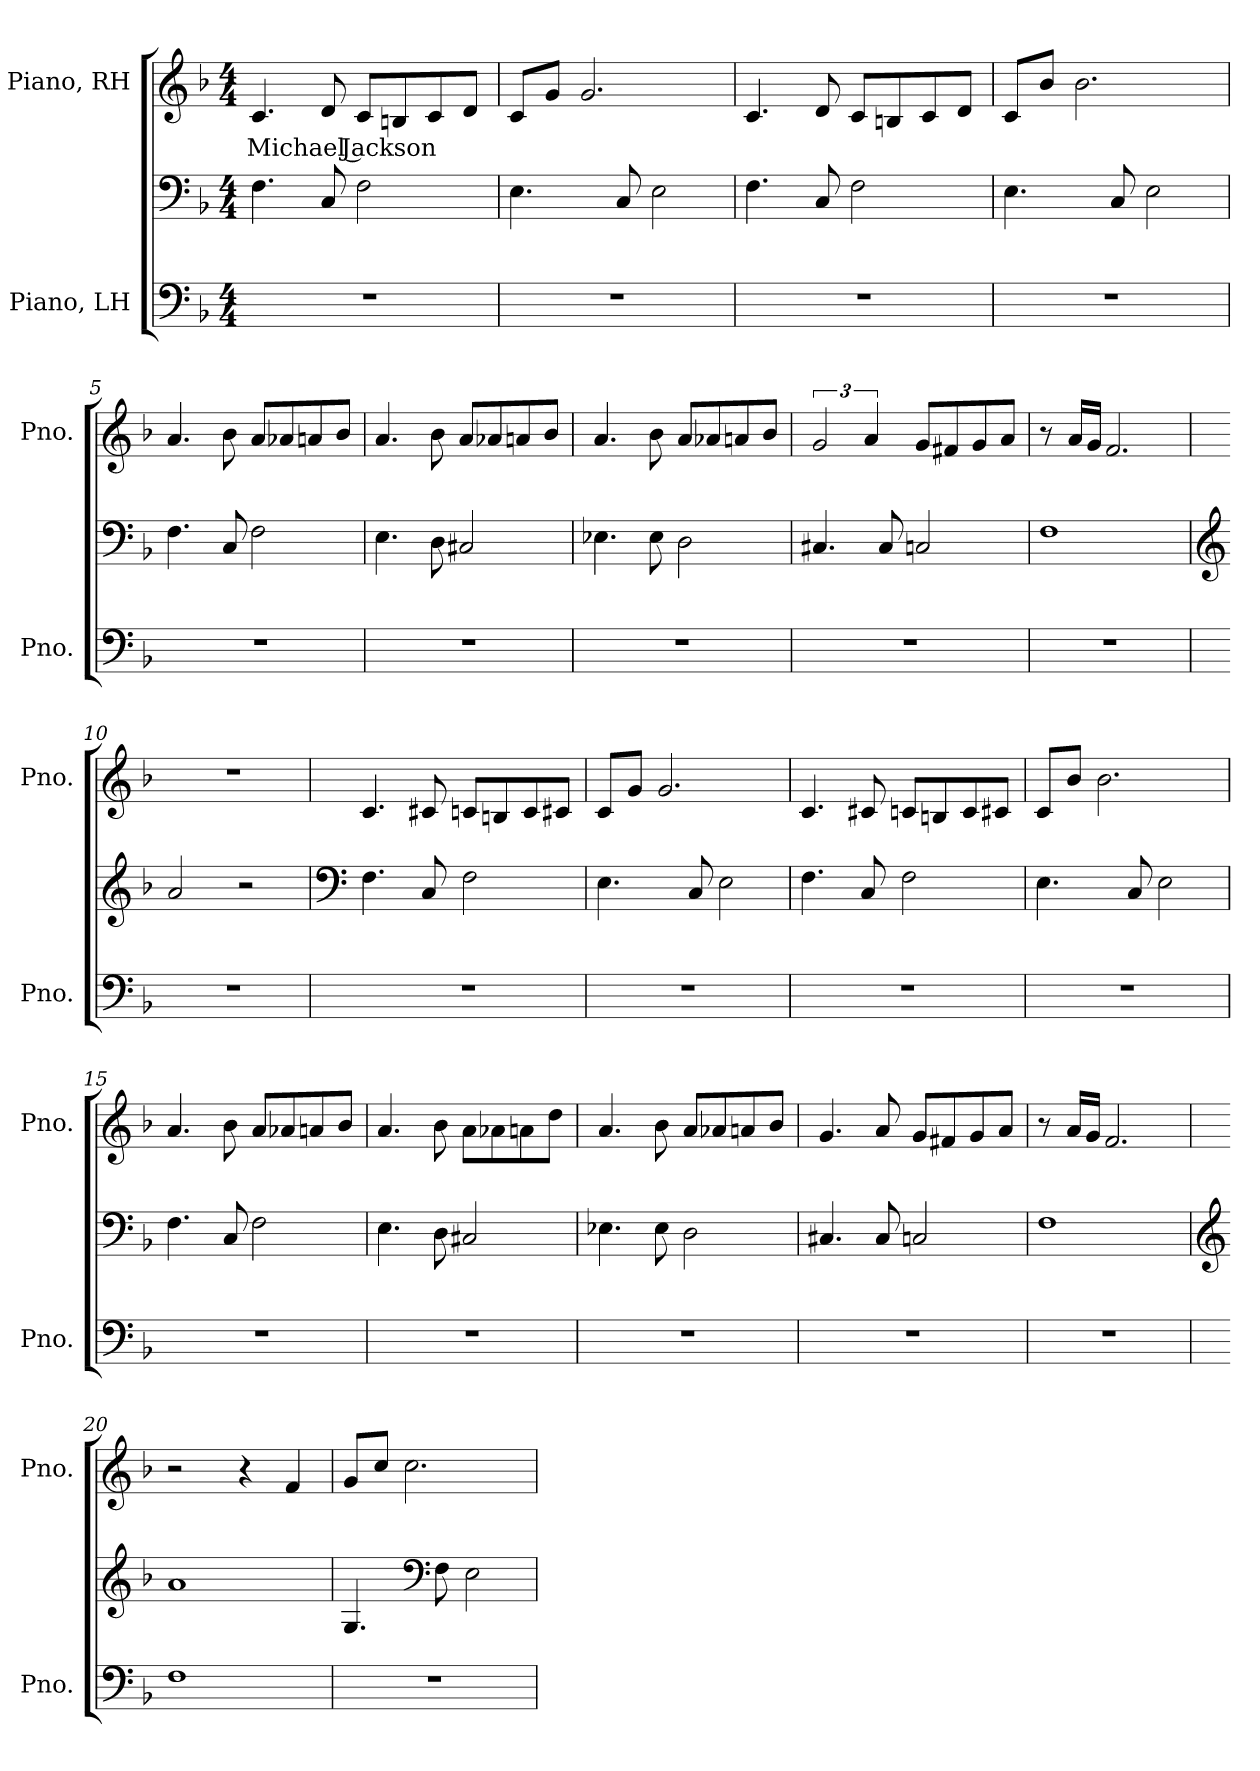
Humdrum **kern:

**kern	**kern	**kern	**text
*part2	*part2	*part1	*part1
*staff3	*staff2	*staff1	*staff1
*I"Piano, LH	*	*I"Piano, RH	*
*I'Pno.	*	*I'Pno.	*
*clefF4	*clefF4	*clefG2	*
*k[b-]	*k[b-]	*k[b-]	*
*M4/4	*M4/4	*M4/4	*
*MM70	*MM70	*MM70	*
=1	=1	=1	=1
!	!	!	!LO:LY:b
1r	4.F\	4.c/	Michael Jackson
.	8C/	8d/	.
.	2F\	8c/L	.
.	.	8Bn/	.
.	.	8c/	.
.	.	8d/J	.
=2	=2	=2	=2
1r	4.E\	8c/L	.
.	.	8g/J	.
.	.	2.g/	.
.	8C/	.	.
.	2E\	.	.
=3	=3	=3	=3
1r	4.F\	4.c/	.
.	8C/	8d/	.
.	2F\	8c/L	.
.	.	8Bn/	.
.	.	8c/	.
.	.	8d/J	.
=4	=4	=4	=4
1r	4.E\	8c/L	.
.	.	8b-/J	.
.	.	2.b-\	.
.	8C/	.	.
.	2E\	.	.
!!LO:LB:g=z
=5	=5	=5	=5
1r	4.F\	4.a/	.
.	8C/	8b-\	.
.	2F\	8a/L	.
.	.	8a-X/	.
.	.	8an/	.
.	.	8b-/J	.
=6	=6	=6	=6
1r	4.E\	4.a/	.
.	8D\	8b-\	.
.	2C#X/	8a/L	.
.	.	8a-X/	.
.	.	8an/	.
.	.	8b-/J	.
=7	=7	=7	=7
1r	4.E-X\	4.a/	.
.	8E-\	8b-\	.
.	2D\	8a/L	.
.	.	8a-X/	.
.	.	8an/	.
.	.	8b-/J	.
=8	=8	=8	=8
1r	4.C#X/	3g/	.
.	.	6a/	.
.	8C#/	.	.
.	2Cn/	8g/L	.
.	.	8f#X/	.
.	.	8g/	.
.	.	8a/J	.
=9	=9	=9	=9
1r	1F	8r	.
.	.	16a/LL	.
.	.	16g/JJ	.
.	.	2.f/	.
!!LO:LB:g=z
=10	=10	=10	=10
*	*clefG2	*	*
1r	2a/	1r	.
.	2r	.	.
=11	=11	=11	=11
*	*clefF4	*	*
1r	4.F\	4.c/	.
.	8C/	8c#X/	.
.	2F\	8cn/L	.
.	.	8Bn/	.
.	.	8c/	.
.	.	8c#X/J	.
=12	=12	=12	=12
1r	4.E\	8c/L	.
.	.	8g/J	.
.	.	2.g/	.
.	8C/	.	.
.	2E\	.	.
=13	=13	=13	=13
1r	4.F\	4.c/	.
.	8C/	8c#X/	.
.	2F\	8cn/L	.
.	.	8Bn/	.
.	.	8c/	.
.	.	8c#X/J	.
=14	=14	=14	=14
1r	4.E\	8c/L	.
.	.	8b-/J	.
.	.	2.b-\	.
.	8C/	.	.
.	2E\	.	.
!!LO:LB:g=z
=15	=15	=15	=15
1r	4.F\	4.a/	.
.	8C/	8b-\	.
.	2F\	8a/L	.
.	.	8a-X/	.
.	.	8an/	.
.	.	8b-/J	.
=16	=16	=16	=16
1r	4.E\	4.a/	.
.	8D\	8b-\	.
.	2C#X/	8a\L	.
.	.	8a-X\	.
.	.	8an\	.
.	.	8dd\J	.
=17	=17	=17	=17
1r	4.E-X\	4.a/	.
.	8E-\	8b-\	.
.	2D\	8a/L	.
.	.	8a-X/	.
.	.	8an/	.
.	.	8b-/J	.
=18	=18	=18	=18
1r	4.C#X/	4.g/	.
.	8C#/	8a/	.
.	2Cn/	8g/L	.
.	.	8f#X/	.
.	.	8g/	.
.	.	8a/J	.
=19	=19	=19	=19
1r	1F	8r	.
.	.	16a/LL	.
.	.	16g/JJ	.
.	.	2.f/	.
!!LO:PB:g=z
=20	=20	=20	=20
*	*clefG2	*	*
1F	1a	2r	.
.	.	4r	.
.	.	4f/	.
=21	=21	=21	=21
1r	4.G/	8g/L	.
.	.	8cc/J	.
.	.	2.cc\	.
*	*clefF4	*	*
.	8F\	.	.
.	2E\	.	.
=	=	=	=
*-	*-	*-	*-
